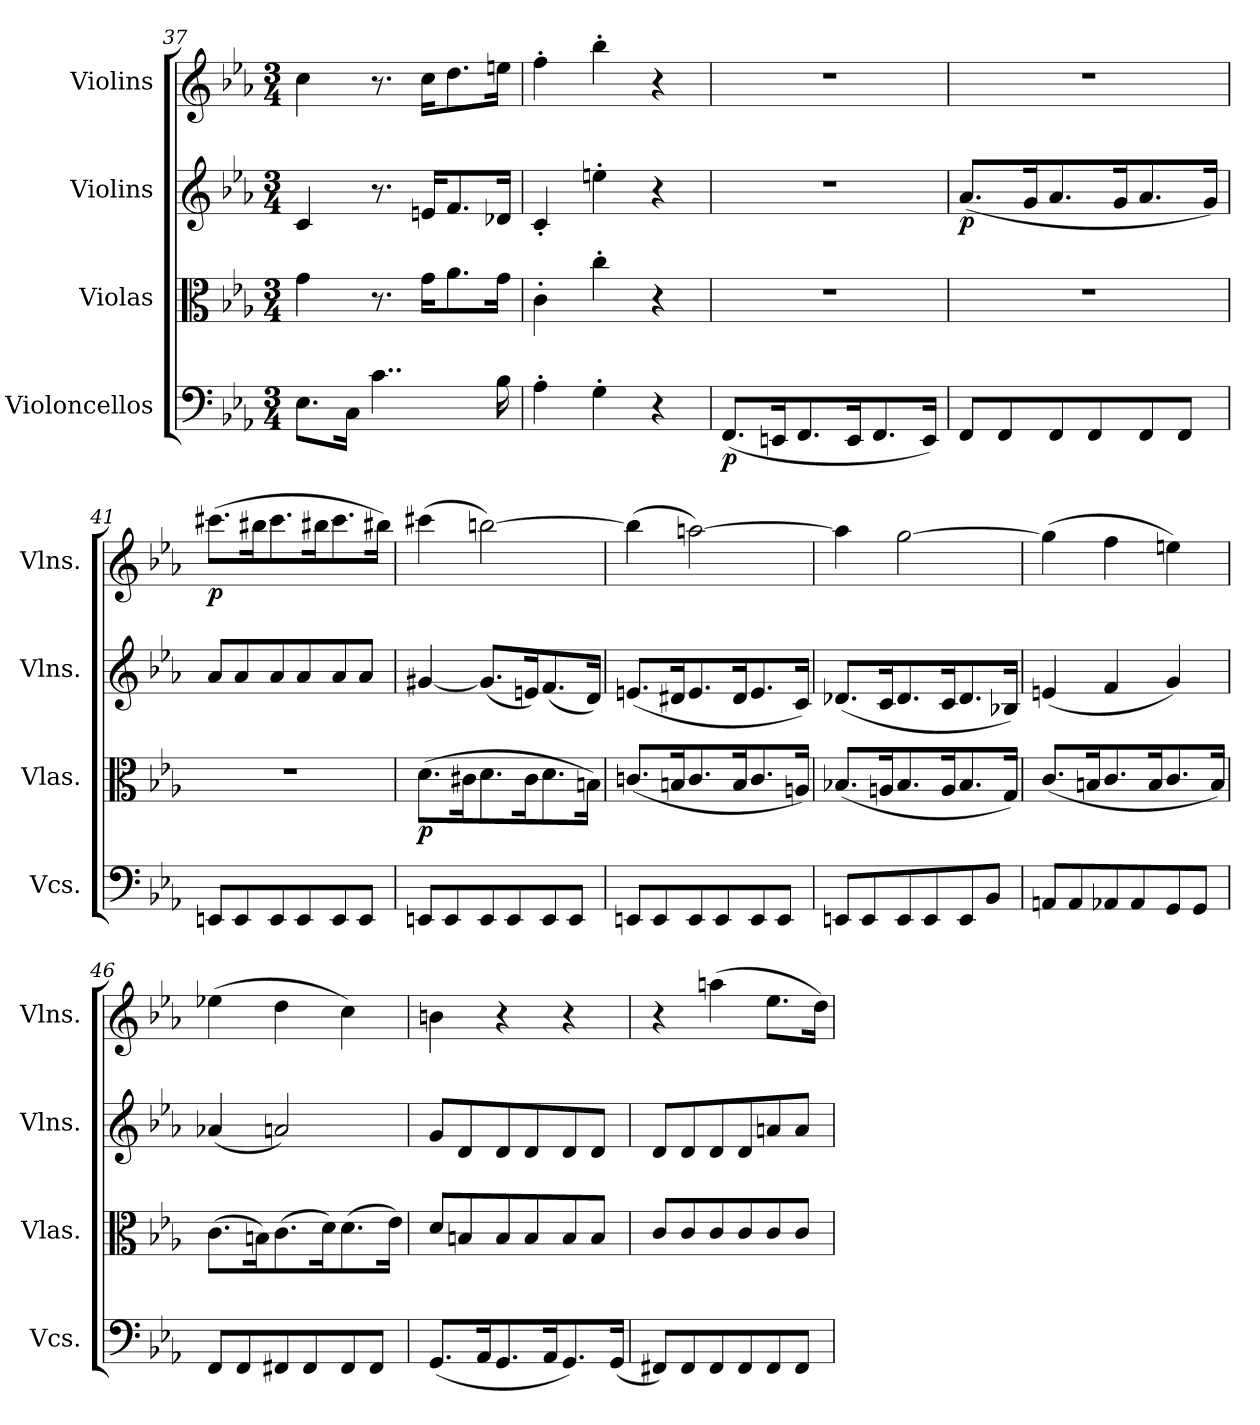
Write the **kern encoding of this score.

**kern	**dynam	**kern	**dynam	**kern	**dynam	**kern	**dynam
*part4	*part4	*part3	*part3	*part2	*part2	*part1	*part1
*staff4	*staff4	*staff3	*staff3	*staff2	*staff2	*staff1	*staff1
*I"Violoncellos	*	*I"Violas	*	*I"Violins	*	*I"Violins	*
*I'Vcs.	*	*I'Vlas.	*	*I'Vlns.	*	*I'Vlns.	*
*clefF4	*	*clefC3	*	*clefG2	*	*clefG2	*
*k[b-e-a-]	*	*k[b-e-a-]	*	*k[b-e-a-]	*	*k[b-e-a-]	*
*M3/4	*	*M3/4	*	*M3/4	*	*M3/4	*
=37	=37	=37	=37	=37	=37	=37	=37
8.E-\L	.	4g\	.	4c/	.	4cc\	.
16C\Jk	.	.	.	.	.	.	.
4..c\	.	8.r	.	8.r	.	8.r	.
.	.	16g\KL	.	16en/KL	.	16cc\KL	.
.	.	8.a-\	.	8.f/	.	8.dd\	.
16B-\	.	16g\Jk	.	16d-X/Jk	.	16een\Jk	.
=38	=38	=38	=38	=38	=38	=38	=38
4A-'\	.	4c'\	.	4c'/	.	4ff'\	.
4G'\	.	4cc'\	.	4een'\	.	4bb-'\	.
4r	.	4r	.	4r	.	4r	.
=39	=39	=39	=39	=39	=39	=39	=39
!	!LO:DY:b	!	!	!	!	!	!
(<8.FF/L	p	2.r	.	2.r	.	2.r	.
16EEn/K	.	.	.	.	.	.	.
8.FF/	.	.	.	.	.	.	.
16EE/K	.	.	.	.	.	.	.
8.FF/	.	.	.	.	.	.	.
16EE/Jk)	.	.	.	.	.	.	.
=40	=40	=40	=40	=40	=40	=40	=40
!	!	!	!	!	!LO:DY:b	!	!
8FF/L	.	2.r	.	(<8.a-/L	p	2.r	.
8FF/	.	.	.	.	.	.	.
.	.	.	.	16g/K	.	.	.
8FF/	.	.	.	8.a-/	.	.	.
8FF/	.	.	.	.	.	.	.
.	.	.	.	16g/K	.	.	.
8FF/	.	.	.	8.a-/	.	.	.
8FF/J	.	.	.	.	.	.	.
.	.	.	.	16g/Jk)	.	.	.
!!LO:LB:g=z
=41	=41	=41	=41	=41	=41	=41	=41
!	!	!	!	!	!	!	!LO:DY:b
8EEn/L	.	2.r	.	8a-/L	.	(>8.ccc#X\L	p
8EE/	.	.	.	8a-/	.	.	.
.	.	.	.	.	.	16bb#X\K	.
8EE/	.	.	.	8a-/	.	8.ccc#\	.
8EE/	.	.	.	8a-/	.	.	.
.	.	.	.	.	.	16bb#X\K	.
8EE/	.	.	.	8a-/	.	8.ccc#\	.
8EE/J	.	.	.	8a-/J	.	.	.
.	.	.	.	.	.	16bb#X\Jk)	.
=42	=42	=42	=42	=42	=42	=42	=42
!	!	!	!LO:DY:b	!	!	!	!
8EEn/L	.	(>8.d\L	p	[4g#X/	.	(>4ccc#X\	.
8EE/	.	.	.	.	.	.	.
.	.	16c#X\K	.	.	.	.	.
8EE/	.	8.d\	.	(<8.g#/L]	.	[2bbn\)	.
8EE/	.	.	.	.	.	.	.
.	.	16c#\K	.	16en/K)	.	.	.
8EE/	.	8.d\	.	(<8.f/	.	.	.
8EE/J	.	.	.	.	.	.	.
.	.	16Bn\Jk)	.	16d/Jk)	.	.	.
=43	=43	=43	=43	=43	=43	=43	=43
8EEn/L	.	(<8.cn/L	.	(<8.en/L	.	(>4bb\]	.
8EE/	.	.	.	.	.	.	.
.	.	16Bn/K	.	16d#X/K	.	.	.
8EE/	.	8.c/	.	8.e/	.	[2aan\)	.
8EE/	.	.	.	.	.	.	.
.	.	16B/K	.	16d#/K	.	.	.
8EE/	.	8.c/	.	8.e/	.	.	.
8EE/J	.	.	.	.	.	.	.
.	.	16An/Jk)	.	16c/Jk)	.	.	.
=44	=44	=44	=44	=44	=44	=44	=44
8EEn/L	.	(<8.B-X/L	.	(<8.d-X/L	.	4aa\]	.
8EE/	.	.	.	.	.	.	.
.	.	16An/K	.	16c/K	.	.	.
8EE/	.	8.B-/	.	8.d-/	.	[2gg\	.
8EE/	.	.	.	.	.	.	.
.	.	16A/K	.	16c/K	.	.	.
8EE/	.	8.B-/	.	8.d-/	.	.	.
8BB-/J	.	.	.	.	.	.	.
.	.	16G/Jk)	.	16B-X/Jk)	.	.	.
=45	=45	=45	=45	=45	=45	=45	=45
8AAn/L	.	(<8.c/L	.	(<4en/	.	(>4gg\]	.
8AA/	.	.	.	.	.	.	.
.	.	16Bn/K	.	.	.	.	.
8AA-X/	.	8.c/	.	4f/	.	4ff\	.
8AA-/	.	.	.	.	.	.	.
.	.	16B/K	.	.	.	.	.
8GG/	.	8.c/	.	4g/)	.	4een\)	.
8GG/J	.	.	.	.	.	.	.
.	.	16B/Jk)	.	.	.	.	.
=46	=46	=46	=46	=46	=46	=46	=46
8FF/L	.	(>8.c\L	.	(<4a-X/	.	(>4ee-X\	.
8FF/	.	.	.	.	.	.	.
.	.	16Bn\K)	.	.	.	.	.
8FF#X/	.	(>8.c\	.	2an/)	.	4dd\	.
8FF#/	.	.	.	.	.	.	.
.	.	16d\K)	.	.	.	.	.
8FF#/	.	(>8.d\	.	.	.	4cc\)	.
8FF#/J	.	.	.	.	.	.	.
.	.	16e-\Jk)	.	.	.	.	.
!!LO:LB:g=z
=47	=47	=47	=47	=47	=47	=47	=47
(<8.GG/L	.	8d/L	.	8g/L	.	4bn\	.
.	.	8Bn/	.	8d/	.	.	.
16AA-/K	.	.	.	.	.	.	.
8.GG/	.	8B/	.	8d/	.	4r	.
.	.	8B/	.	8d/	.	.	.
16AA-/K	.	.	.	.	.	.	.
8.GG/)	.	8B/	.	8d/	.	4r	.
.	.	8B/J	.	8d/J	.	.	.
(<16GG/Jk	.	.	.	.	.	.	.
=48	=48	=48	=48	=48	=48	=48	=48
8FF#X/L)	.	8c/L	.	8d/L	.	4r	.
8FF#/	.	8c/	.	8d/	.	.	.
8FF#/	.	8c/	.	8d/	.	(>4aan\	.
8FF#/	.	8c/	.	8d/	.	.	.
8FF#/	.	8c/	.	8an/	.	8.ee-\L	.
8FF#/J	.	8c/J	.	8a/J	.	.	.
.	.	.	.	.	.	16dd\Jk)	.
=	=	=	=	=	=	=	=
*-	*-	*-	*-	*-	*-	*-	*-
